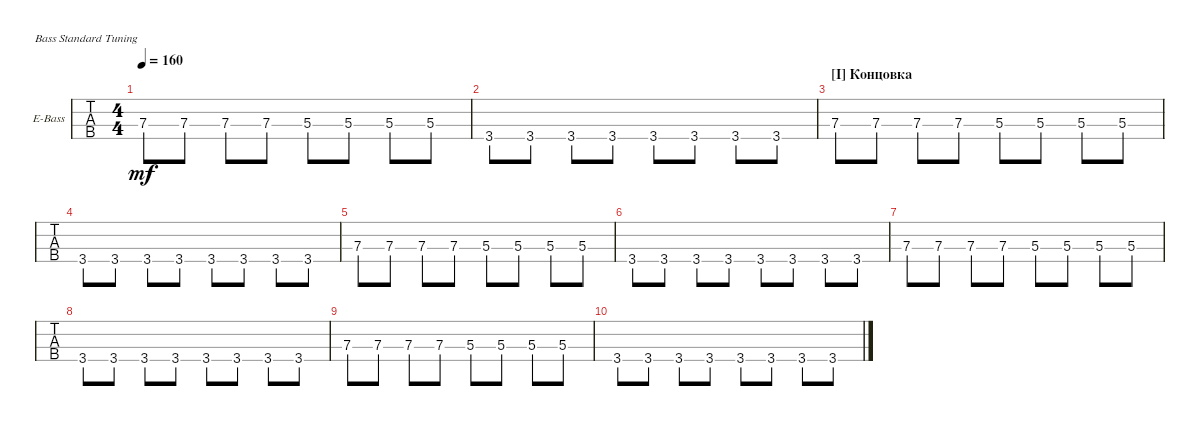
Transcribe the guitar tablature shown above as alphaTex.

\bracketExtendMode groupsimilarinstruments
\firstSystemTrackNameOrientation horizontal
\otherSystemsTrackNameOrientation horizontal
\track ("Electric Bass" "E-Bass") {instrument electricbassfinger}
\staff {tabs}
\tuning (G2 D2 A1 E1)
\ts (4 4)
\tempo 160
\clef f4
\scale
0.333333
\ks c
7.3.8{dy mf} 7.3.8 7.3.8 7.3.8 5.3.8 5.3.8 5.3.8 5.3.8 |
\scale
0.333333 3.4.8 3.4.8 3.4.8 3.4.8 3.4.8 3.4.8 3.4.8 3.4.8 |
\section ("I" "Концовка")
\scale
0.333333 7.3.8 7.3.8 7.3.8 7.3.8 5.3.8 5.3.8 5.3.8 5.3.8 |
\scale
0.333333 3.4.8 3.4.8 3.4.8 3.4.8 3.4.8 3.4.8 3.4.8 3.4.8 |
\scale
0.333333 7.3.8 7.3.8 7.3.8 7.3.8 5.3.8 5.3.8 5.3.8 5.3.8 |
\scale
0.333333 3.4.8 3.4.8 3.4.8 3.4.8 3.4.8 3.4.8 3.4.8 3.4.8 |
\scale
0.333333 7.3.8 7.3.8 7.3.8 7.3.8 5.3.8 5.3.8 5.3.8 5.3.8 |
\scale
0.333333 3.4.8 3.4.8 3.4.8 3.4.8 3.4.8 3.4.8 3.4.8 3.4.8 |
\scale
0.333333 7.3.8 7.3.8 7.3.8 7.3.8 5.3.8 5.3.8 5.3.8 5.3.8 |
\scale
0.333333 3.4.8 3.4.8 3.4.8 3.4.8 3.4.8 3.4.8 3.4.8 3.4.8 |
\scale
0.333333
